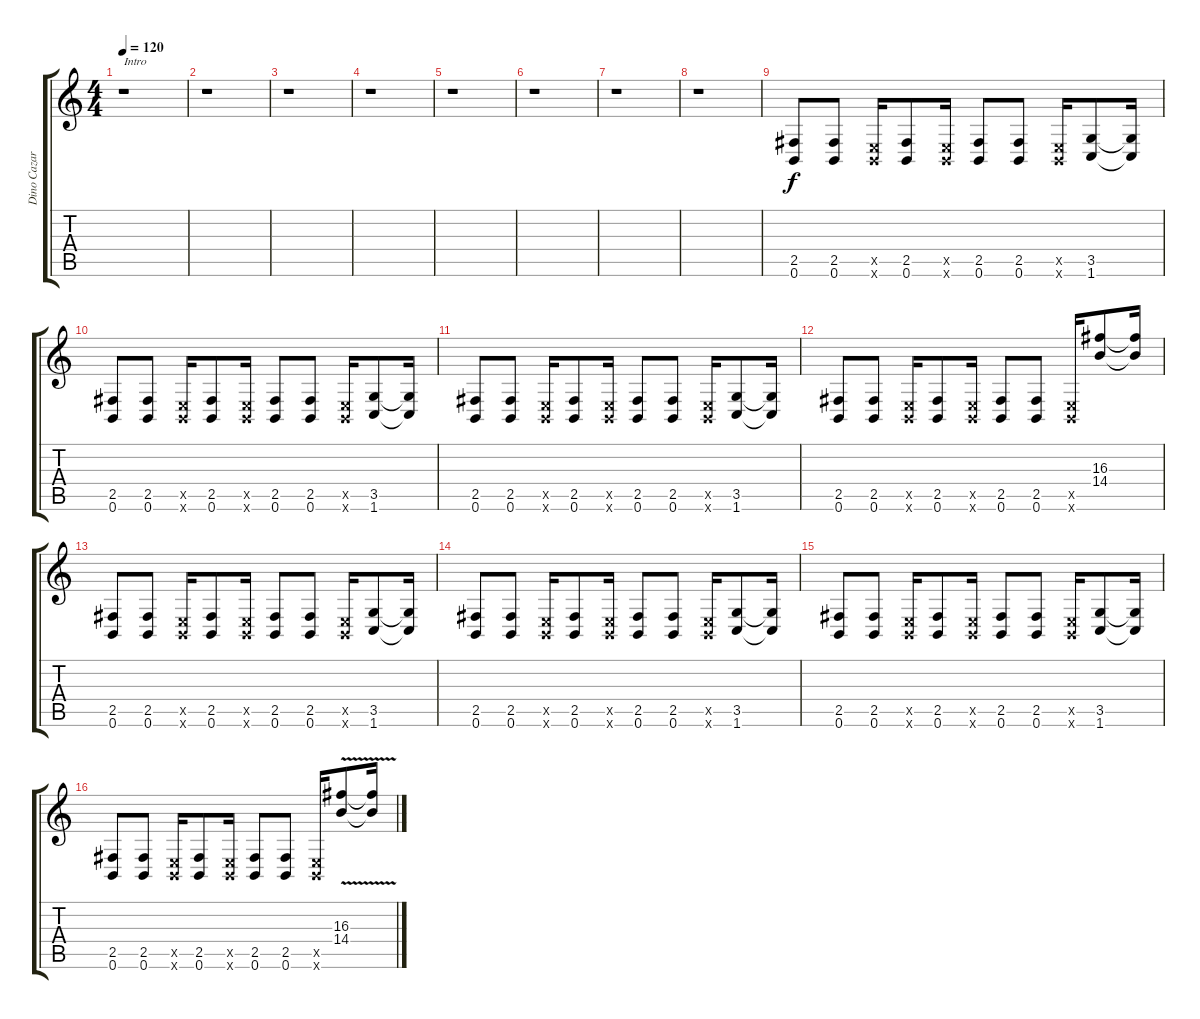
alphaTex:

\track ("Dino Cazares" "Dino Cazar") {instrument distortionguitar}
\staff {score tabs}
\tuning (B3 G3 D3 A2 E2 B1) {hide}
\ts (4 4)
\tempo 120
\clef g2
\ks c
r.1{txt "Intro" dy f instrument distortionguitar} |
r.1 |
r.1 |
r.1 |
r.1 |
r.1 |
r.1 |
r.1 |
(2.5 0.6).8 (2.5 0.6).8 (0.5{x} 0.6{x}).16 (2.5 0.6).8 (0.5{x} 0.6{x}).16 (2.5 0.6).8 (2.5 0.6).8 (0.5{x} 0.6{x}).16 (3.5 1.6).8 (3.5{t} 1.6{t}).16 |
(2.5 0.6).8 (2.5 0.6).8 (0.5{x} 0.6{x}).16 (2.5 0.6).8 (0.5{x} 0.6{x}).16 (2.5 0.6).8 (2.5 0.6).8 (0.5{x} 0.6{x}).16 (3.5 1.6).8 (3.5{t} 1.6{t}).16 |
(2.5 0.6).8 (2.5 0.6).8 (0.5{x} 0.6{x}).16 (2.5 0.6).8 (0.5{x} 0.6{x}).16 (2.5 0.6).8 (2.5 0.6).8 (0.5{x} 0.6{x}).16 (3.5 1.6).8 (3.5{t} 1.6{t}).16 |
(2.5 0.6).8 (2.5 0.6).8 (0.5{x} 0.6{x}).16 (2.5 0.6).8 (0.5{x} 0.6{x}).16 (2.5 0.6).8 (2.5 0.6).8 (0.5{x} 0.6{x}).16 (16.3 14.4).8 (16.3{t} 14.4{t}).16 |
(2.5 0.6).8 (2.5 0.6).8 (0.5{x} 0.6{x}).16 (2.5 0.6).8 (0.5{x} 0.6{x}).16 (2.5 0.6).8 (2.5 0.6).8 (0.5{x} 0.6{x}).16 (3.5 1.6).8 (3.5{t} 1.6{t}).16 |
(2.5 0.6).8 (2.5 0.6).8 (0.5{x} 0.6{x}).16 (2.5 0.6).8 (0.5{x} 0.6{x}).16 (2.5 0.6).8 (2.5 0.6).8 (0.5{x} 0.6{x}).16 (3.5 1.6).8 (3.5{t} 1.6{t}).16 |
(2.5 0.6).8 (2.5 0.6).8 (0.5{x} 0.6{x}).16 (2.5 0.6).8 (0.5{x} 0.6{x}).16 (2.5 0.6).8 (2.5 0.6).8 (0.5{x} 0.6{x}).16 (3.5 1.6).8 (3.5{t} 1.6{t}).16 |
(2.5 0.6).8 (2.5 0.6).8 (0.5{x} 0.6{x}).16 (2.5 0.6).8 (0.5{x} 0.6{x}).16 (2.5 0.6).8 (2.5 0.6).8 (0.5{x} 0.6{x}).16 (16.3{v} 14.4{v}).8 (16.3{t} 14.4{t}).16
